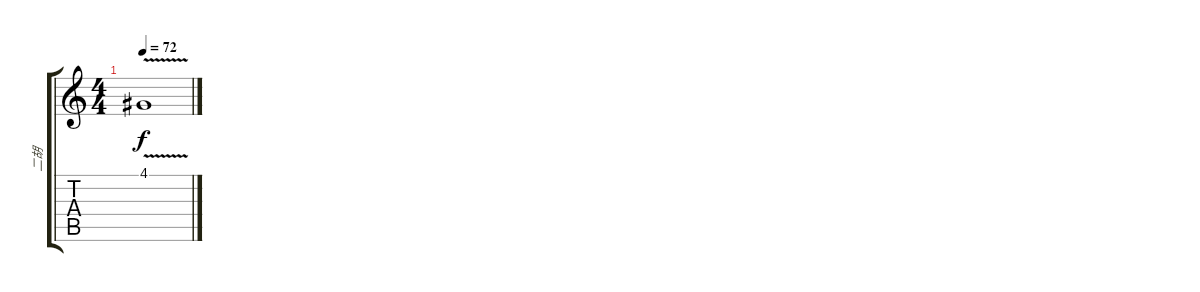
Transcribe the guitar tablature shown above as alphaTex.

\track ("二胡" "二胡") {instrument sitar}
\staff {score tabs}
\tuning (E4 B3 G3 D3 A2 E2) {hide}
\ts (4 4)
\tempo 72
\clef g2
\ks c
4.1{v}.1{dy f}
